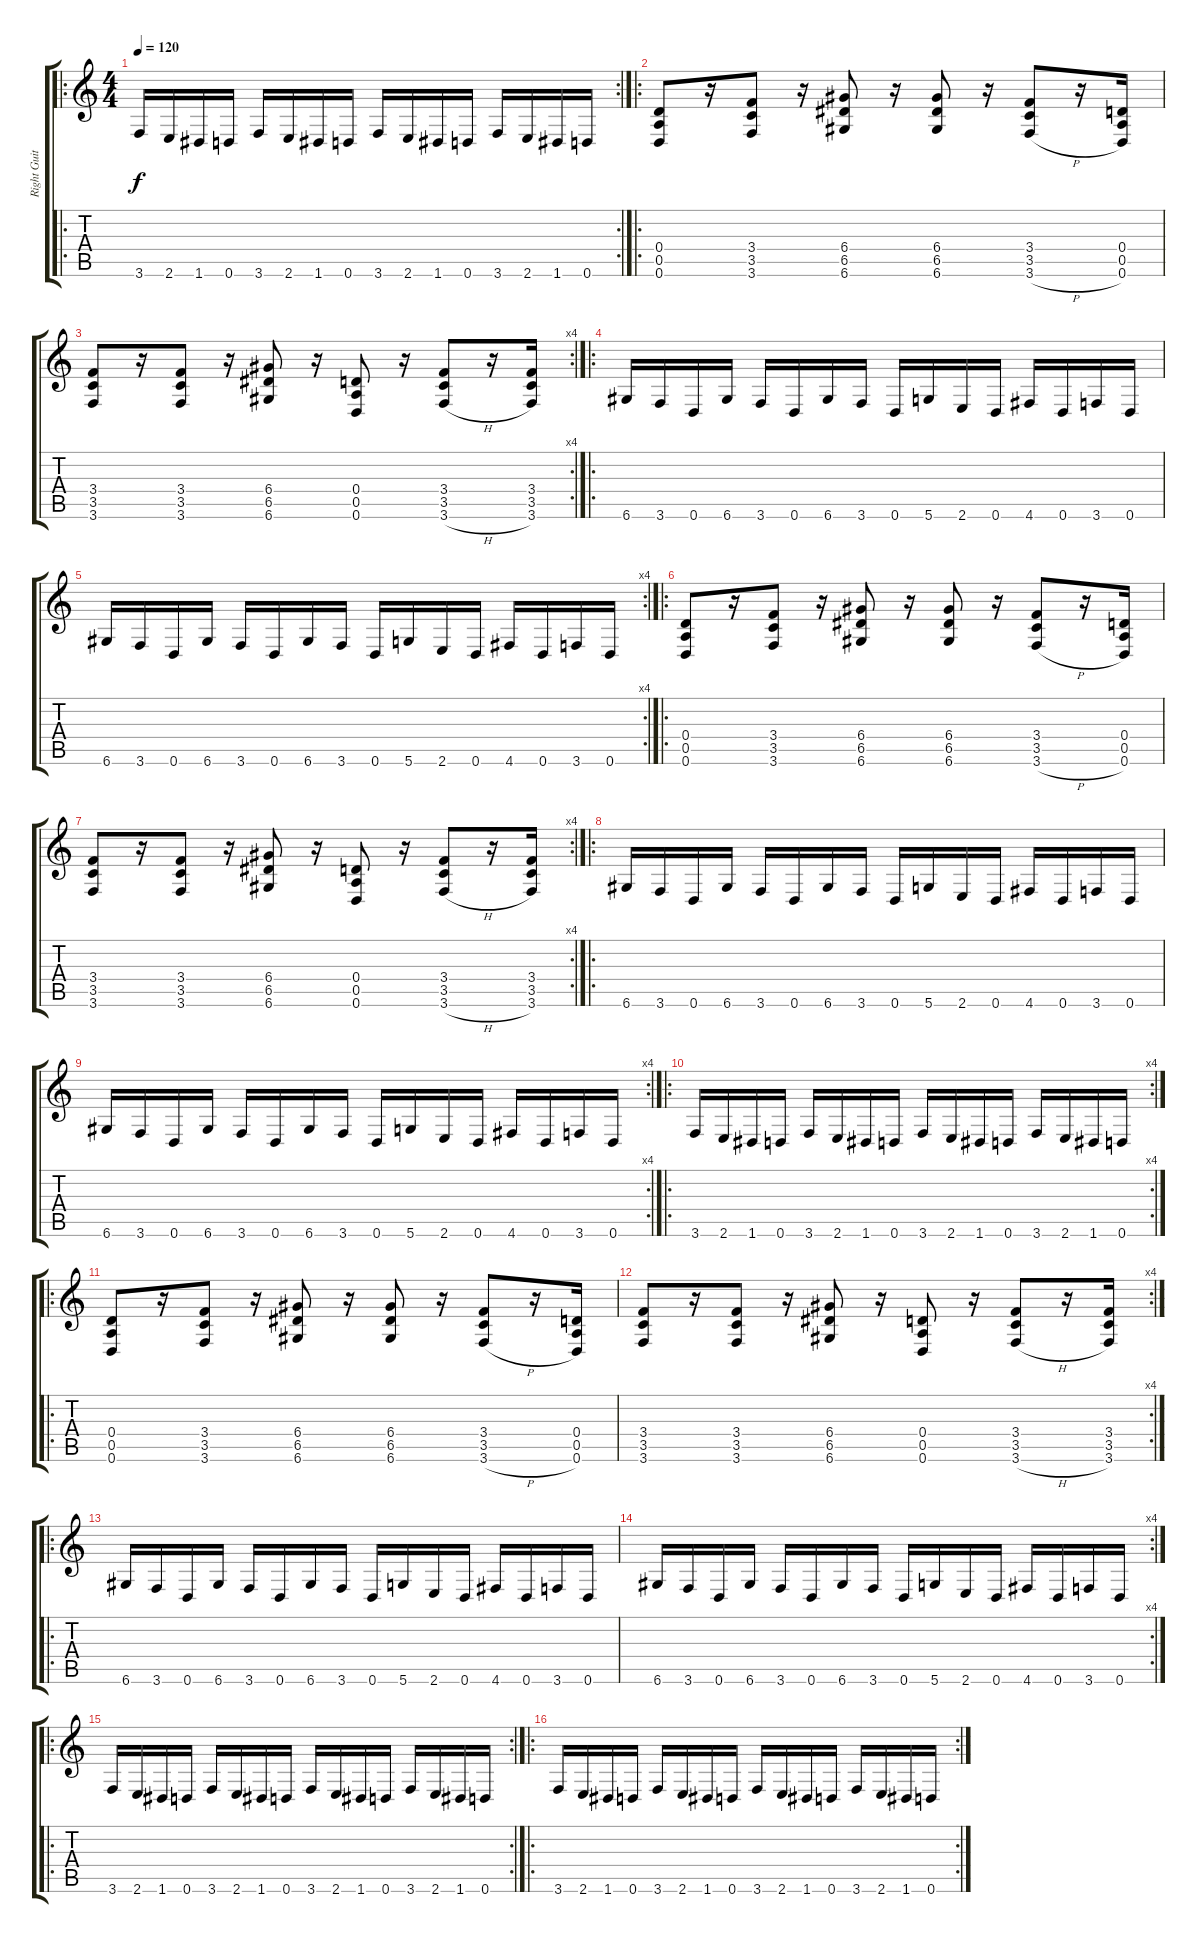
\track ("Right Guitar" "Right Guit") {instrument distortionguitar}
\staff {score tabs}
\tuning (E4 B3 G3 D3 A2 D2) {hide}
\ro
\rc 2
\ts (4 4)
\tempo 120
\tempo 130
\tempo 120
\clef g2
\ks c
3.6.16{dy f instrument distortionguitar} 2.6.16 1.6.16 0.6.16 3.6.16 2.6.16 1.6.16 0.6.16 3.6.16 2.6.16 1.6.16 0.6.16 3.6.16 2.6.16 1.6.16 0.6.16 |
\ro
(0.4 0.5 0.6).8 r.16 (3.4 3.5 3.6).8 r.16 (6.4 6.5 6.6).8 r.16 (6.4 6.5 6.6).8 r.16 (3.4 3.5 3.6{h}).8 r.16 (0.4 0.5 0.6).16 |
\rc 4
(3.4 3.5 3.6).8 r.16 (3.4 3.5 3.6).8 r.16 (6.4 6.5 6.6).8 r.16 (0.4 0.5 0.6).8 r.16 (3.4 3.5 3.6{h}).8 r.16 (3.4 3.5 3.6).16 |
\ro
6.6.16 3.6.16 0.6.16 6.6.16 3.6.16 0.6.16 6.6.16 3.6.16 0.6.16 5.6.16 2.6.16 0.6.16 4.6.16 0.6.16 3.6.16 0.6.16 |
\rc 4
6.6.16 3.6.16 0.6.16 6.6.16 3.6.16 0.6.16 6.6.16 3.6.16 0.6.16 5.6.16 2.6.16 0.6.16 4.6.16 0.6.16 3.6.16 0.6.16 |
\ro
(0.4 0.5 0.6).8 r.16 (3.4 3.5 3.6).8 r.16 (6.4 6.5 6.6).8 r.16 (6.4 6.5 6.6).8 r.16 (3.4 3.5 3.6{h}).8 r.16 (0.4 0.5 0.6).16 |
\rc 4
(3.4 3.5 3.6).8 r.16 (3.4 3.5 3.6).8 r.16 (6.4 6.5 6.6).8 r.16 (0.4 0.5 0.6).8 r.16 (3.4 3.5 3.6{h}).8 r.16 (3.4 3.5 3.6).16 |
\ro
6.6.16 3.6.16 0.6.16 6.6.16 3.6.16 0.6.16 6.6.16 3.6.16 0.6.16 5.6.16 2.6.16 0.6.16 4.6.16 0.6.16 3.6.16 0.6.16 |
\rc 4
6.6.16 3.6.16 0.6.16 6.6.16 3.6.16 0.6.16 6.6.16 3.6.16 0.6.16 5.6.16 2.6.16 0.6.16 4.6.16 0.6.16 3.6.16 0.6.16 |
\ro
\rc 4
3.6.16 2.6.16 1.6.16 0.6.16 3.6.16 2.6.16 1.6.16 0.6.16 3.6.16 2.6.16 1.6.16 0.6.16 3.6.16 2.6.16 1.6.16 0.6.16 |
\ro
(0.4 0.5 0.6).8 r.16 (3.4 3.5 3.6).8 r.16 (6.4 6.5 6.6).8 r.16 (6.4 6.5 6.6).8 r.16 (3.4 3.5 3.6{h}).8 r.16 (0.4 0.5 0.6).16 |
\rc 4
(3.4 3.5 3.6).8 r.16 (3.4 3.5 3.6).8 r.16 (6.4 6.5 6.6).8 r.16 (0.4 0.5 0.6).8 r.16 (3.4 3.5 3.6{h}).8 r.16 (3.4 3.5 3.6).16 |
\ro
6.6.16 3.6.16 0.6.16 6.6.16 3.6.16 0.6.16 6.6.16 3.6.16 0.6.16 5.6.16 2.6.16 0.6.16 4.6.16 0.6.16 3.6.16 0.6.16 |
\rc 4
6.6.16 3.6.16 0.6.16 6.6.16 3.6.16 0.6.16 6.6.16 3.6.16 0.6.16 5.6.16 2.6.16 0.6.16 4.6.16 0.6.16 3.6.16 0.6.16 |
\ro
\rc 2
3.6.16 2.6.16 1.6.16 0.6.16 3.6.16 2.6.16 1.6.16 0.6.16 3.6.16 2.6.16 1.6.16 0.6.16 3.6.16 2.6.16 1.6.16 0.6.16 |
\ro
\rc 2
3.6.16 2.6.16 1.6.16 0.6.16 3.6.16 2.6.16 1.6.16 0.6.16 3.6.16 2.6.16 1.6.16 0.6.16 3.6.16 2.6.16 1.6.16 0.6.16
